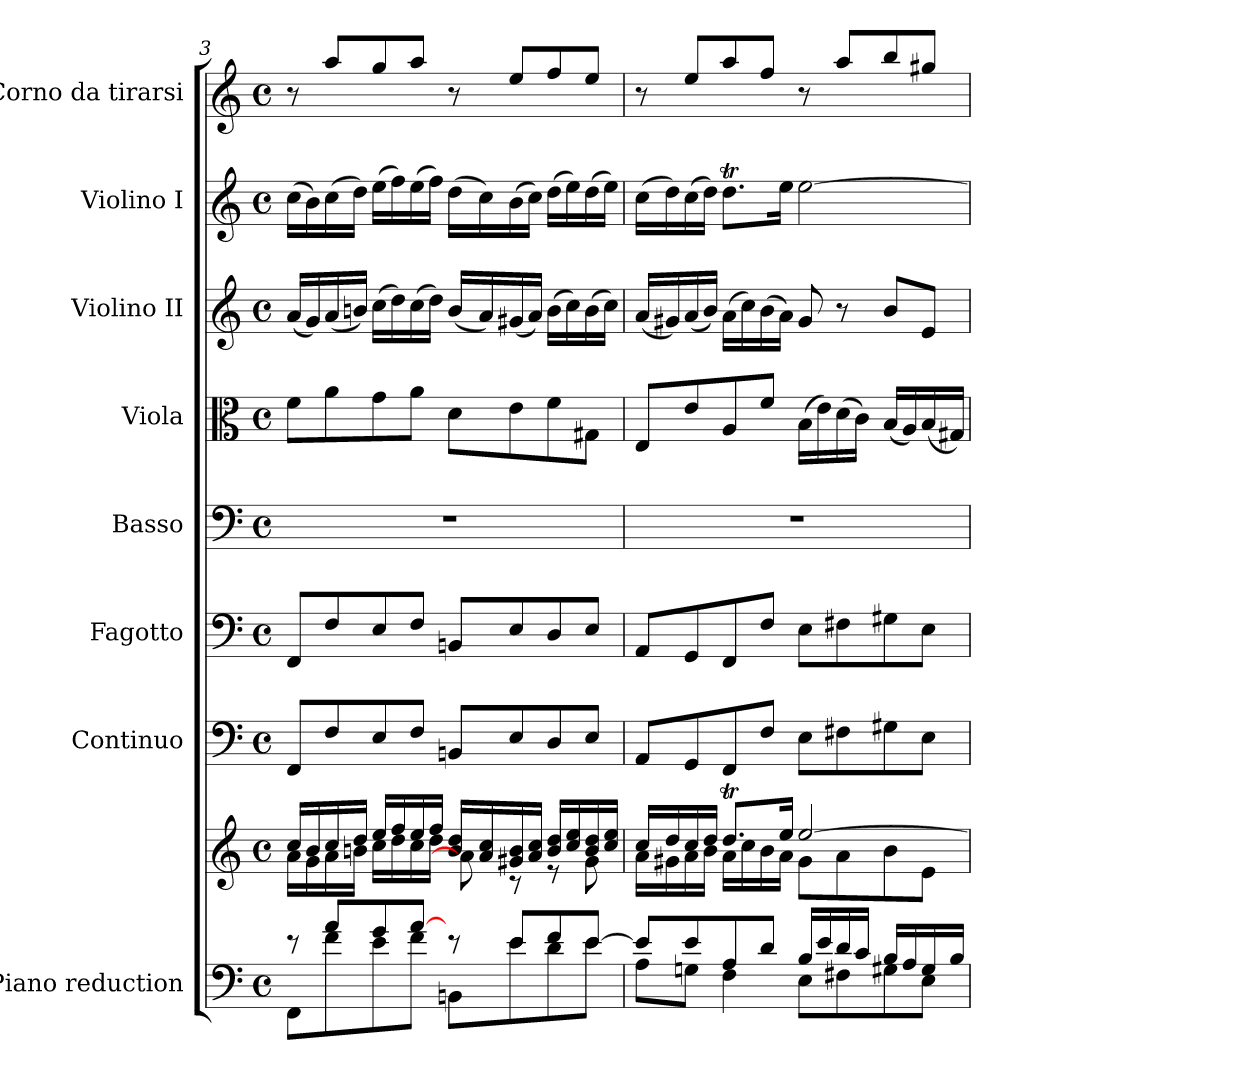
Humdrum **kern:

**kern	**kern	**kern	**kern	**kern	**kern	**kern	**kern	**kern
*part8	*part8	*part7	*part6	*part5	*part4	*part3	*part2	*part1
*staff9	*staff8	*staff7	*staff6	*staff5	*staff4	*staff3	*staff2	*staff1
*I"Piano reduction	*	*I"Continuo	*I"Fagotto	*I"Basso	*I"Viola	*I"Violino II	*I"Violino I	*I"Corno da tirarsi
*I'Pno	*	*	*	*	*	*	*	*
*clefF4	*clefG2	*clefF4	*clefF4	*clefF4	*clefC3	*clefG2	*clefG2	*clefG2
*	*	*	*	*	*	*	*	*ITrd7c12
*k[]	*k[]	*k[]	*k[]	*k[]	*k[]	*k[]	*k[]	*k[]
*M4/4	*M4/4	*M4/4	*M4/4	*M4/4	*M4/4	*M4/4	*M4/4	*M4/4
*met(c)	*met(c)	*met(c)	*met(c)	*met(c)	*met(c)	*met(c)	*met(c)	*met(c)
=3	=3	=3	=3	=3	=3	=3	=3	=3
*^	*^	*	*	*	*	*	*	*
8r	8FF\L	16cc/LL	16a\LL	8FF/L	8FF/L	1r	8f\L	(16a/LL	(16cc\LL	8r
.	.	16b/	16g\	.	.	.	.	16g/)	16b\)	.
8a/L	8f\	16cc/	16a\	8F/	8F/	.	8a\	(16a/	(16cc\	8a/L
.	.	16dd/JJ	16bn\JJ	.	.	.	.	16bn/JJ)	16dd\JJ)	.
8g/	8e\	16ee/LL	16cc\LL	8E/	8E/	.	8g\	(16cc\LL	(16ee\LL	8g/
.	.	16ff/	16dd\	.	.	.	.	16dd\)	16ff\)	.
[8a/J	8f\J	16ee/	16cc\	8F/J	8F/J	.	8a\J	(16cc\	(16ee\	8a/J
.	.	16ff/JJ	16dd\JJ	.	.	.	.	16dd\JJ)	16ff\JJ)	.
8r	8BBn\L	16b/ 16dd/LL	8a\]	8BBn/L	8BBn/L	.	8d\L	(16b/LL	(16dd\LL	8r
.	.	16a/ 16cc/	.	.	.	.	.	16a/)	16cc\)	.
8e/L	8e\	16g#X/ 16b/	8r	8E/	8E/	.	8e\	(16g#X/	(16b\	8e/L
.	.	16a/ 16cc/JJ	.	.	.	.	.	16a/JJ)	16cc\JJ)	.
8f/	8d\	16b/ 16dd/LL	8r	8D/	8D/	.	8f\	(16b\LL	(16dd\LL	8f/
.	.	16cc/ 16ee/	.	.	.	.	.	16cc\)	16ee\)	.
[8e/J	8e\J	16b/ 16dd/	8g#\	8E/J	8E/J	.	8G#X\J	(16b\	(16dd\	8e/J
.	.	16cc/ 16ee/JJ	.	.	.	.	.	16cc\JJ)	16ee\JJ)	.
!!LO:LB:g=z
=4	=4	=4	=4	=4	=4	=4	=4	=4	=4	=4
8e/L]	8A\L	16cc/LL	16a\LL	8AA/L	8AA/L	1r	8E/L	(16a/LL	(16cc\LL	8r
.	.	16dd/	16g#X\	.	.	.	.	16g#X/)	16dd\)	.
8e/	8Gn\J	16cc/	16a\	8GG/	8GG/	.	8e/	(16a/	(16cc\	8e/L
.	.	16dd/JJ	16b\JJ	.	.	.	.	16b/JJ)	16dd\JJ)	.
8A/	4F\	8.ddT/L	16a\LL	8FF/	8FF/	.	8A/	(16a\LL	8.ddT\L	8a/
.	.	.	16cc\	.	.	.	.	16cc\)	.	.
8d/J	.	.	16b\	8F/J	8F/J	.	8f/J	(16b\	.	8f/J
.	.	16ee/Jk	16a\JJ	.	.	.	.	16a\JJ)	16ee\Jk	.
16B/LL	8E\L	[2ee/	8g#\L	8E\L	8E\L	.	(16B\LL	8g#/	[2ee\	8r
16e/	.	.	.	.	.	.	16e\)	.	.	.
16d/	8F#X\	.	8a\	8F#X\	8F#X\	.	(16d\	8r	.	8a/L
16c/JJ	.	.	.	.	.	.	16c\JJ)	.	.	.
16B/LL	8G#X\	.	8b\	8G#X\	8G#X\	.	(16B/LL	8b/L	.	8b/
16A/	.	.	.	.	.	.	16A/)	.	.	.
16G#/	8E\J	.	8e\J	8E\J	8E\J	.	(16B/	8e/J	.	8g#X/J
16B/JJ	.	.	.	.	.	.	16G#X/JJ)	.	.	.
*v	*v	*	*	*	*	*	*	*	*	*
*	*v	*v	*	*	*	*	*	*	*
=	=	=	=	=	=	=	=	=
*-	*-	*-	*-	*-	*-	*-	*-	*-
